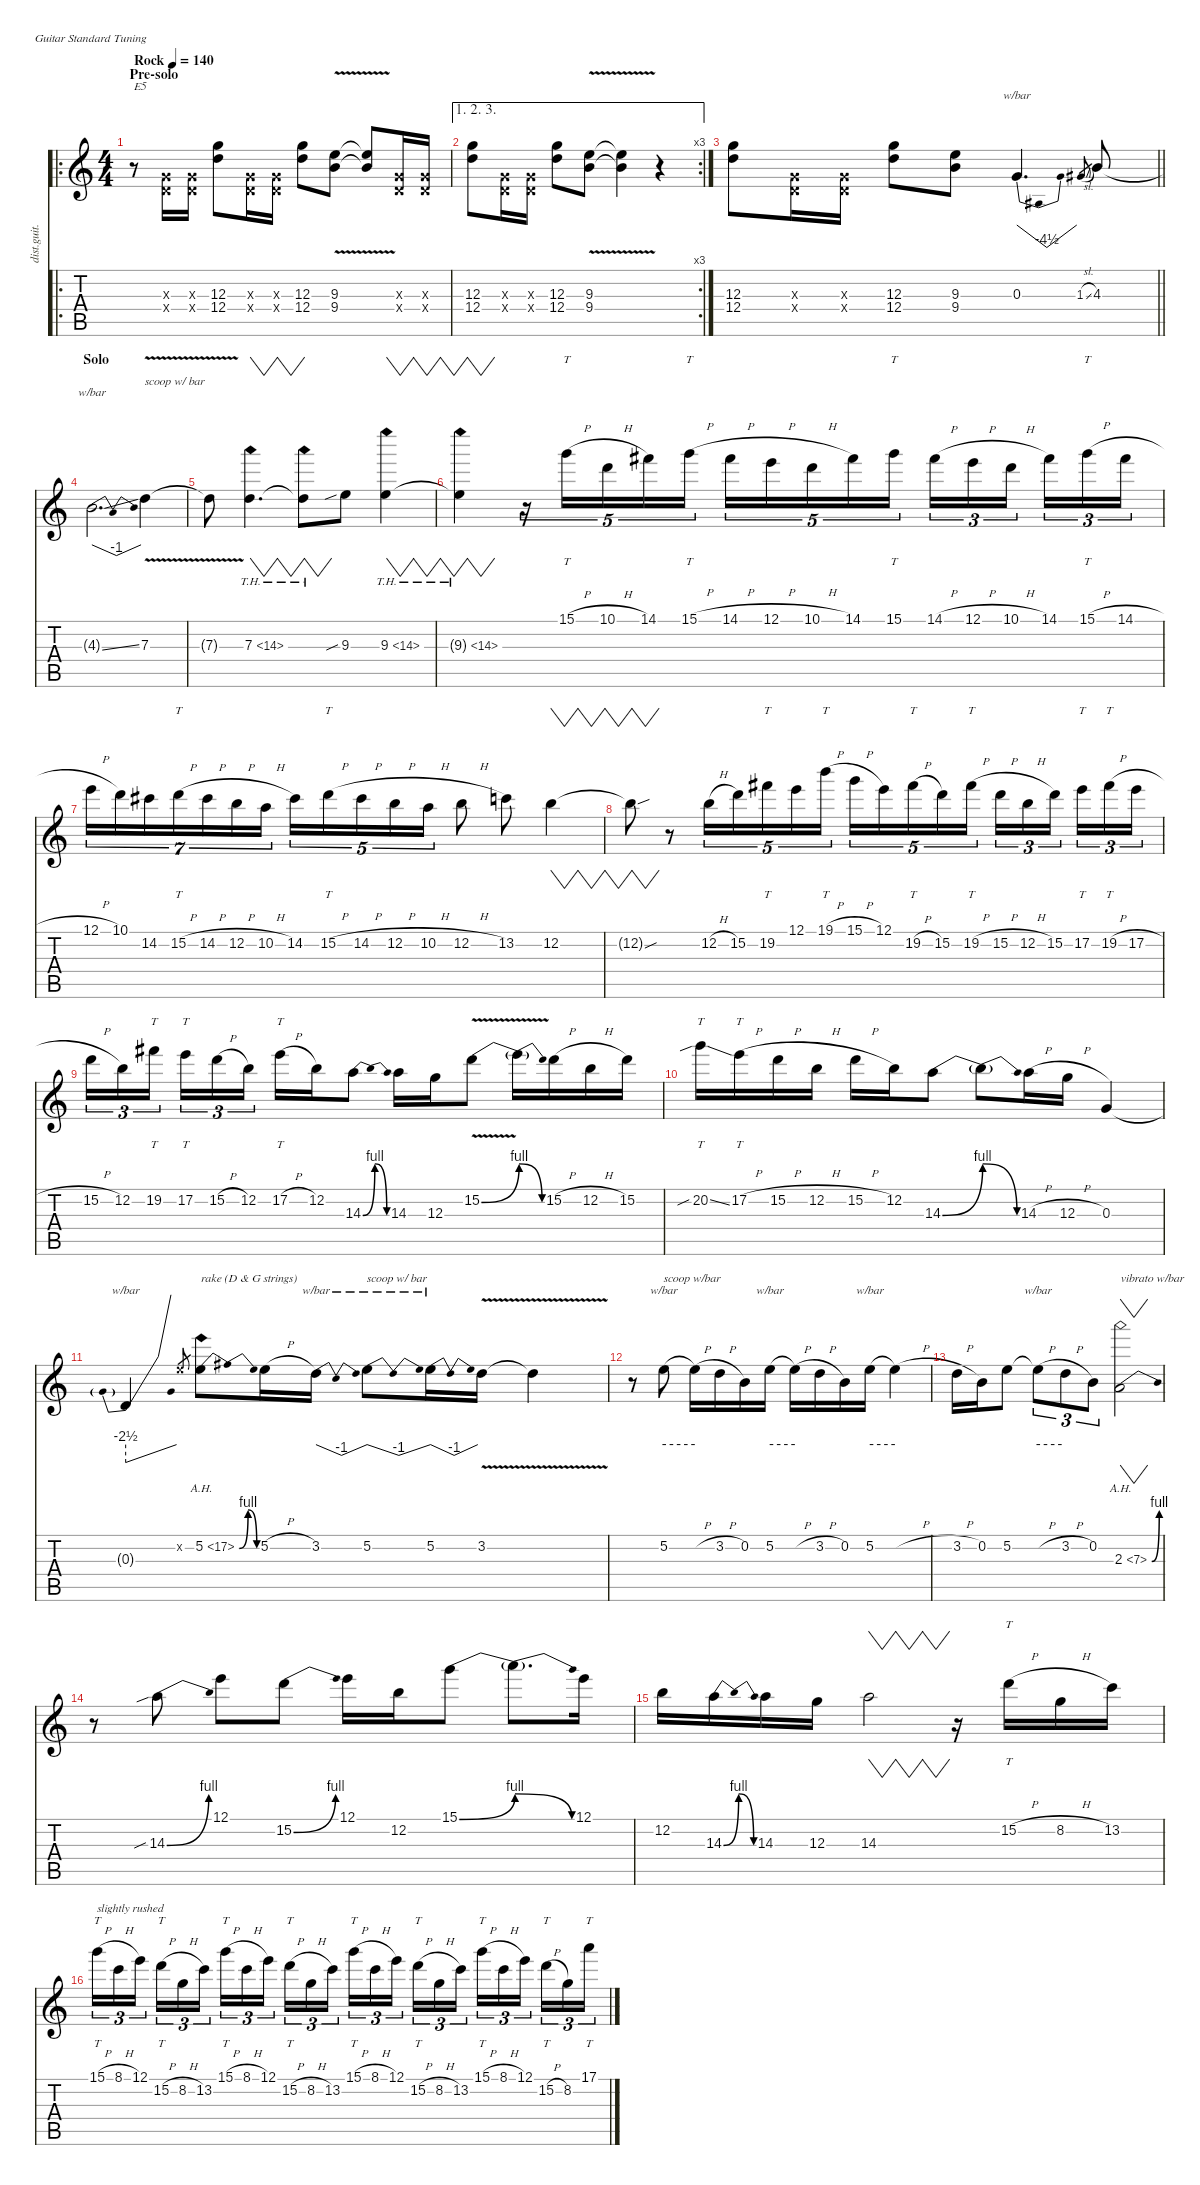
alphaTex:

\defaultSystemsLayout 4
\hideDynamics
\bracketExtendMode nobrackets
\otherSystemsTrackNameOrientation horizontal
\track ("Guitar" "dist.guit.") {instrument distortionguitar}
\staff {score tabs}
\tuning (E4 B3 G3 D3 A2 E2)
\ro
\ts (4 4)
\beaming (8 2 2 2 2)
\section ("" "Pre-solo")
\tempo (140 "Rock")
\clef g2
\ks c
r.8{txt "E5" dy f instrument distortionguitar beam Down} (0.3{x} 0.4{x}).16{beam Up} (0.3{x} 0.4{x}).16{beam Up} (12.3 12.4).8{beam Down} (0.3{x} 0.4{x}).16{beam Down} (0.3{x} 0.4{x}).16{beam Down} (12.3 12.4).8{beam Down} (9.3 9.4{v}).8{beam Down} (9.3{t} 9.4{v t}).8{beam Up} (0.3{x} 0.4{x}).16{beam Up} (0.3{x} 0.4{x}).16{beam Up} |
\ae (1 2 3)
\rc 3
(12.3 12.4).8{beam Down} (0.3{x} 0.4{x}).16{beam Down} (0.3{x} 0.4{x}).16{beam Down} (12.3 12.4).8{beam Down} (9.3 9.4{v}).8{beam Down} (9.3{t} 9.4{v t}).4{beam Down} r.4{beam Down} |
\barLineRight lightlight
(12.3 12.4).8{beam Down} (0.3{x} 0.4{x}).16{beam Down} (0.3{x} 0.4{x}).16{beam Down} (12.3 12.4).8{beam Down} (9.3 9.4).8{beam Down} 0.3.4{d tbe (dip default 0 0 30 -18 60 0) beam Up} 1.3{sl acc #}.8{gr dy mf beam Up} 4.3.8{dy f beam Up} |
\section ("" "Solo")
4.3{ss t}.2{d tbe (dip default 0 0 30 -4 60 0) beam Down} 7.3{v}.4{txt "scoop w/ bar" beam Down} |
7.3{v t}.8{beam Down} 7.3{th 7}.4{vw d beam Down} 7.3{th 7 t}.8{vw beam Down} 9.3{sib}.8{beam Down} 9.3{th 5}.4{vw beam Down} |
9.3{th 5 t}.4{vw beam Down} r.16{tu (5 4) beam Down} 15.1{h}.16{tt tu (5 4) beam Down} 10.1{h}.16{tu (5 4) beam Down} 14.1{acc #}.16{tu (5 4) beam Down} 15.1{h}.16{tt tu (5 4) beam Down} 14.1{h acc #}.16{tu (5 4) beam Down} 12.1{h}.16{tu (5 4) beam Down} 10.1{h}.16{tu (5 4) beam Down} 14.1{acc #}.16{tu (5 4) beam Down} 15.1.16{tt tu (5 4) beam Down} 14.1{h acc #}.16{tu (3 2) beam Down} 12.1{h}.16{tu (3 2) beam Down} 10.1{h}.16{tu (3 2) beam Down} 14.1{acc #}.16{tu (3 2) beam Down} 15.1{h}.16{tt tu (3 2) beam Down} 14.1{h acc #}.16{tu (3 2) beam Down} |
12.1{h}.16{tu (7 4) beam Down} 10.1.16{tu (7 4) beam Down} 14.2{acc #}.16{tu (7 4) beam Down} 15.2{h}.16{tt tu (7 4) beam Down} 14.2{h acc #}.16{tu (7 4) beam Down} 12.2{h}.16{tu (7 4) beam Down} 10.2{h}.16{tu (7 4) beam Down} 14.2{acc #}.16{tu (5 4) beam Down} 15.2{h}.16{tt tu (5 4) beam Down} 14.2{h acc #}.16{tu (5 4) beam Down} 12.2{h}.16{tu (5 4) beam Down} 10.2{h}.16{tu (5 4) beam Down} 12.2{h}.8{beam Down} 13.2.8{beam Down} 12.2.4{vw beam Down} |
12.2{sou t}.8{vw beam Down} r.8{beam Down} 12.2{h}.16{tu (5 4) beam Down} 15.2.16{tu (5 4) beam Down} 19.2{acc #}.16{tt tu (5 4) beam Down} 12.1.16{tu (5 4) beam Down} 19.1{h}.16{tt tu (5 4) beam Down} 15.1{h}.16{tu (5 4) beam Down} 12.1.16{tu (5 4) beam Down} 19.2{h acc #}.16{tt tu (5 4) beam Down} 15.2.16{tu (5 4) beam Down} 19.2{h acc #}.16{tt tu (5 4) beam Down} 15.2{h}.16{tu (3 2) beam Down} 12.2{h}.16{tu (3 2) beam Down} 15.2.16{tu (3 2) beam Down} 17.2.16{tt tu (3 2) beam Down} 19.2{h acc #}.16{tt tu (3 2) beam Down} 17.2{h}.16{tu (3 2) beam Down} |
15.2{h}.16{tu (3 2) beam Down} 12.2.16{tu (3 2) beam Down} 19.2{acc #}.16{tt tu (3 2) beam Down} 17.2.16{tt tu (3 2) beam Down} 15.2{h}.16{tu (3 2) beam Down} 12.2.16{tu (3 2) beam Down} 17.2{h}.16{tt beam Down} 12.2.16{beam Down} 14.3{be (bendrelease 0 0 9.999999599999999 4 45.999998399999996 4 60 0)}.8{beam Down} 14.3.16{beam Down} 12.3.16{beam Down} 15.2{be (bend 0 0 60 4) v}.8{beam Down} 15.2{be (release 0 4 60 0) t}.16{beam Down} 15.2{h}.16{beam Down} 12.2{h}.16{beam Down} 15.2.16{beam Down} |
20.2{sib ss}.16{tt beam Down} 17.2{h}.16{tt beam Down} 15.2{h}.16{beam Down} 12.2{h}.16{beam Down} 15.2{h}.16{beam Down} 12.2.16{beam Down} 14.3{be (bend 0 0 60 4)}.8{beam Down} 14.3{be (release 0 4 60 0) t}.8{beam Down} 14.3{h}.16{beam Down} 12.3{h}.16{beam Down} 0.3.4{beam Up} |
0.3{t}.4{tbe (predivedive default 0 -10 60 0) beam Up} 5.2{x}.8{gr dy mf beam Up} 5.2{be (bendrelease 0 0 9.999999599999999 4 45 4 60 0) ah 12}.8{txt "rake (D & G strings)" dy f beam Down} 5.2{h}.16{beam Down} 3.2.16{tbe (dip default 0 0 30 -4 60 0) beam Down} 5.2.8{tbe (dip default 0 0 30 -4 60 0) txt "scoop w/ bar" beam Down} 5.2.16{tbe (dip default 0 0 30 -4 60 0) beam Down} 3.2{v}.16{beam Down} 3.2{v t}.4{beam Down} |
r.8{beam Down} 5.2.8{tbe (hold default 0 0 60 0) txt "scoop w/bar" beam Down} 5.2{h t}.16{beam Down} 3.2{h}.16{beam Down} 0.2.16{beam Down} 5.2.16{tbe (hold default 0 0 60 0) beam Down} 5.2{h t}.16{beam Down} 3.2{h}.16{beam Down} 0.2.16{beam Down} 5.2.16{tbe (hold default 0 0 60 0) beam Down} 5.2{h t}.4{beam Down} |
3.2{h}.16{beam Down} 0.2.16{beam Down} 5.2.8{beam Down} 5.2{h t}.8{tu (3 2) tbe (hold default 0 0 60 0) beam Down} 3.2{h}.8{tu (3 2) beam Down} 0.2.8{tu (3 2) beam Down} 2.3{be (bend 0 0 15 4) ah 5}.2{vw txt "vibrato w/bar" beam Down} |
r.8{beam Down} 14.3{be (bend 0 0 15 4) sib}.8{beam Down} 12.1.8{beam Down} 15.2{be (bend 0 0 15 4)}.8{beam Down} 12.1.16{beam Down} 12.2.16{beam Down} 15.1{be (bend 0 0 60 4)}.8{beam Down} 15.1{be (release 0 4 60 0) t}.8{d beam Down} 12.1.16{beam Down} |
12.2.16{beam Down} 14.3{be (bendrelease 0 0 9.999999599999999 4 30 4 60 0)}.16{beam Down} 14.3.16{beam Down} 12.3.16{beam Down} 14.3.2{vw beam Down} r.16{beam Down} 15.2{h}.16{tt beam Down} 8.2{h}.16{beam Down} 13.2.16{beam Down} |
15.1{h}.16{tt tu (3 2) txt "slightly rushed" beam Down} 8.1{h}.16{tu (3 2) beam Down} 12.1.16{tu (3 2) beam Down} 15.2{h}.16{tt tu (3 2) beam Down} 8.2{h}.16{tu (3 2) beam Down} 13.2.16{tu (3 2) beam Down} 15.1{h}.16{tt tu (3 2) beam Down} 8.1{h}.16{tu (3 2) beam Down} 12.1.16{tu (3 2) beam Down} 15.2{h}.16{tt tu (3 2) beam Down} 8.2{h}.16{tu (3 2) beam Down} 13.2.16{tu (3 2) beam Down} 15.1{h}.16{tt tu (3 2) beam Down} 8.1{h}.16{tu (3 2) beam Down} 12.1.16{tu (3 2) beam Down} 15.2{h}.16{tt tu (3 2) beam Down} 8.2{h}.16{tu (3 2) beam Down} 13.2.16{tu (3 2) beam Down} 15.1{h}.16{tt tu (3 2) beam Down} 8.1{h}.16{tu (3 2) beam Down} 12.1.16{tu (3 2) beam Down} 15.2{h}.16{tt tu (3 2) beam Down} 8.2.16{tu (3 2) beam Down} 17.1{h}.16{tt tu (3 2) beam Down}
